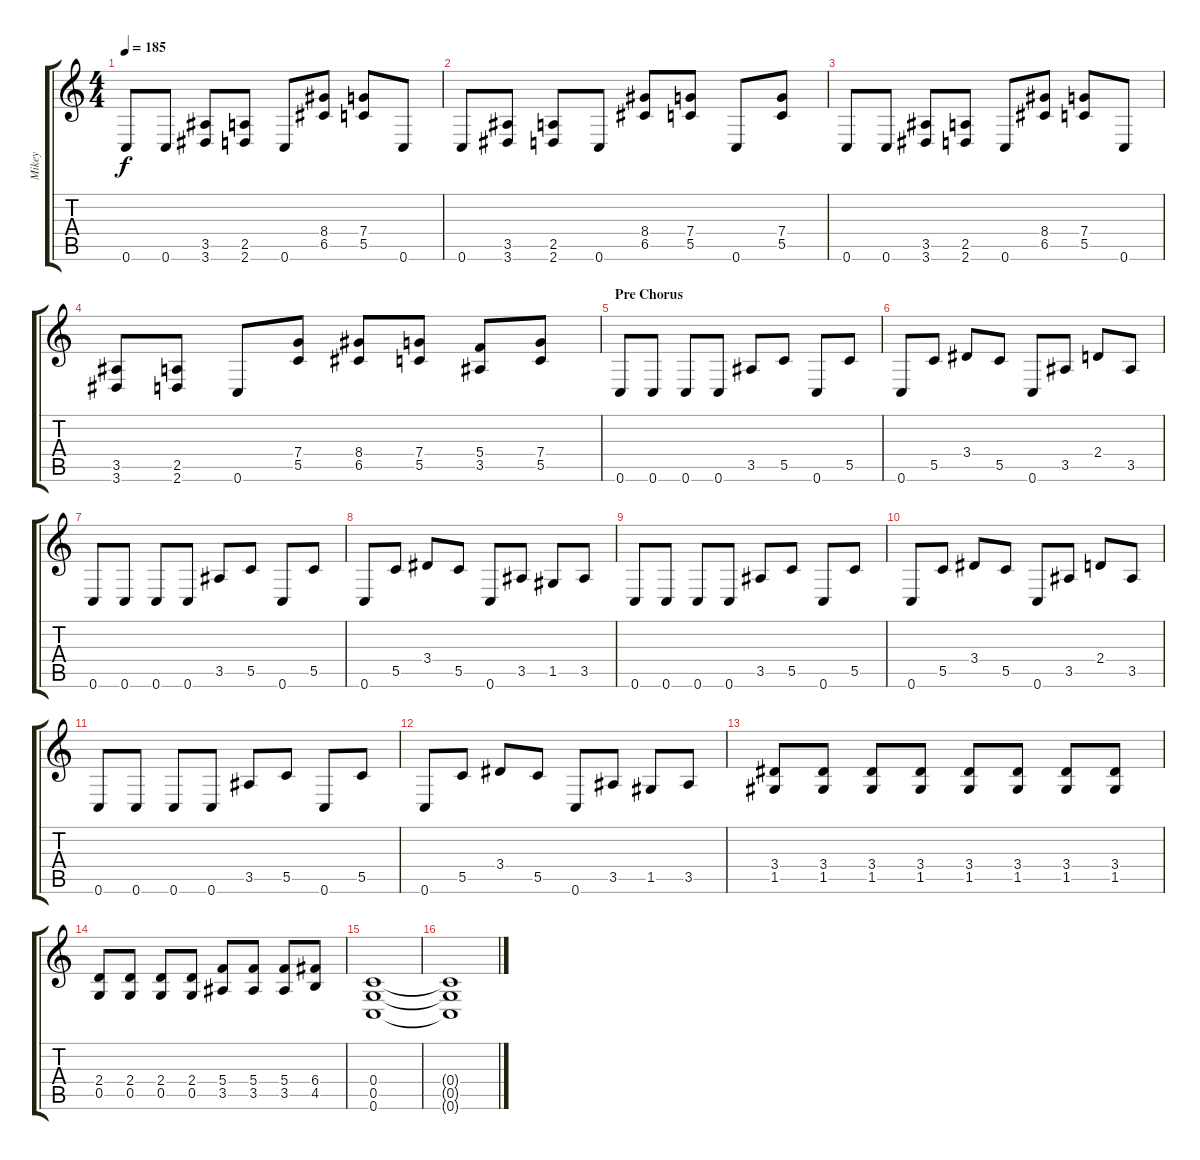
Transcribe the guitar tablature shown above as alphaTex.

\track ("Mikey" "Mikey") {instrument overdrivenguitar}
\staff {score tabs}
\tuning (D4 A3 F3 C3 G2 C2) {hide}
\ts (4 4)
\tempo 185
\clef g2
\ks c
0.6.8{dy f} 0.6.8 (3.5 3.6).8 (2.5 2.6).8 0.6.8 (8.4 6.5).8 (7.4 5.5).8 0.6.8 |
0.6.8 (3.5 3.6).8 (2.5 2.6).8 0.6.8 (8.4 6.5).8 (7.4 5.5).8 0.6.8 (7.4 5.5).8 |
0.6.8 0.6.8 (3.5 3.6).8 (2.5 2.6).8 0.6.8 (8.4 6.5).8 (7.4 5.5).8 0.6.8 |
(3.5 3.6).8 (2.5 2.6).8 0.6.8 (7.4 5.5).8 (8.4 6.5).8 (7.4 5.5).8 (5.4 3.5).8 (7.4 5.5).8 |
\section ("" "Pre Chorus")
0.6.8 0.6.8 0.6.8 0.6.8 3.5.8 5.5.8 0.6.8 5.5.8 |
0.6.8 5.5.8 3.4.8 5.5.8 0.6.8 3.5.8 2.4.8 3.5.8 |
0.6.8 0.6.8 0.6.8 0.6.8 3.5.8 5.5.8 0.6.8 5.5.8 |
0.6.8 5.5.8 3.4.8 5.5.8 0.6.8 3.5.8 1.5.8 3.5.8 |
0.6.8 0.6.8 0.6.8 0.6.8 3.5.8 5.5.8 0.6.8 5.5.8 |
0.6.8 5.5.8 3.4.8 5.5.8 0.6.8 3.5.8 2.4.8 3.5.8 |
0.6.8 0.6.8 0.6.8 0.6.8 3.5.8 5.5.8 0.6.8 5.5.8 |
0.6.8 5.5.8 3.4.8 5.5.8 0.6.8 3.5.8 1.5.8 3.5.8 |
(3.4 1.5).8 (3.4 1.5).8 (3.4 1.5).8 (3.4 1.5).8 (3.4 1.5).8 (3.4 1.5).8 (3.4 1.5).8 (3.4 1.5).8 |
(2.4 0.5).8 (2.4 0.5).8 (2.4 0.5).8 (2.4 0.5).8 (5.4 3.5).8 (5.4 3.5).8 (5.4 3.5).8 (6.4 4.5).8 |
(0.4 0.5 0.6).1 |
(0.4{t} 0.5{t} 0.6{t}).1
